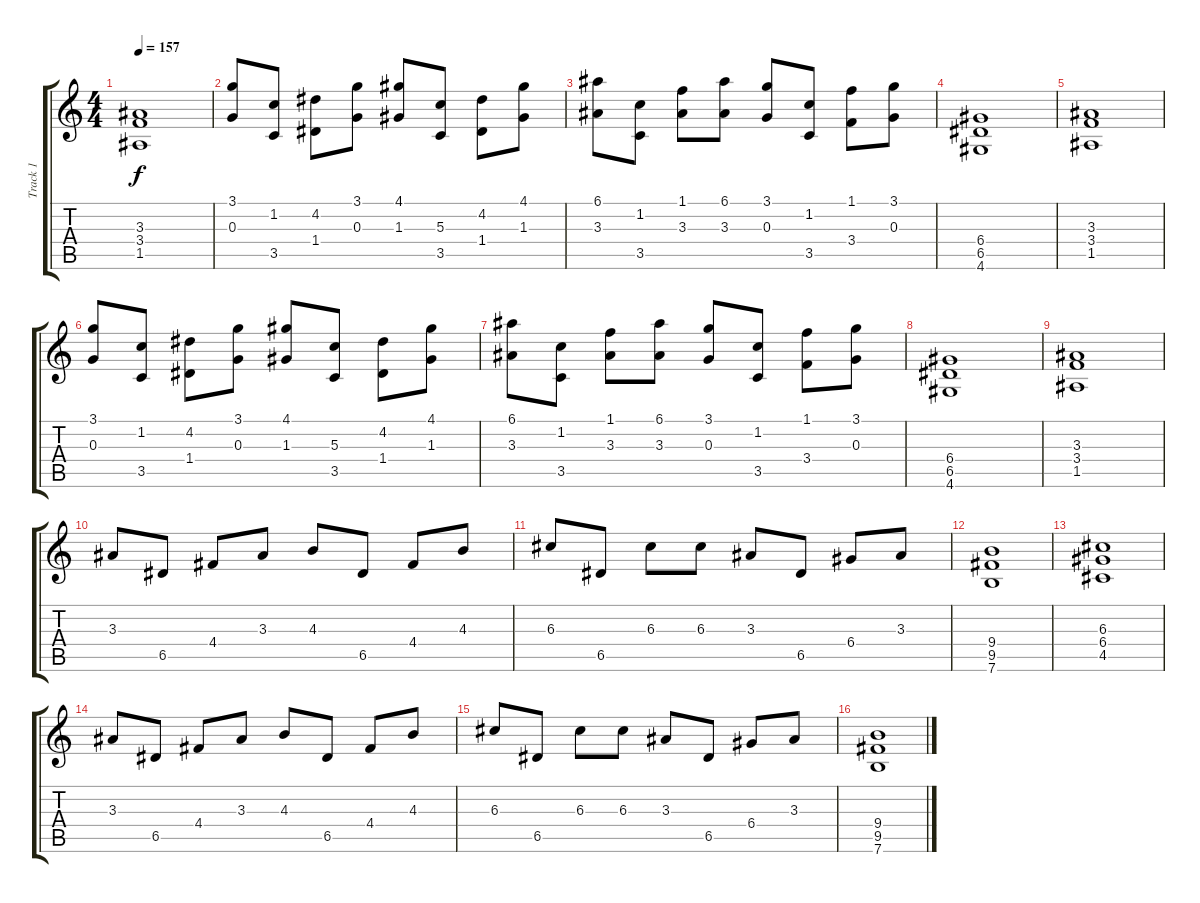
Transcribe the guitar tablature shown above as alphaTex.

\track ("Track 1" "Track 1") {instrument distortionguitar}
\staff {score tabs}
\tuning (E4 B3 G3 D3 A2 E2) {hide}
\ts (4 4)
\tempo 157
\clef g2
\ks c
(3.3 3.4 1.5).1{dy f} |
(3.1 0.3).8 (1.2 3.5).8 (4.2 1.4).8 (3.1 0.3).8 (4.1 1.3).8 (5.3 3.5).8 (4.2 1.4).8 (4.1 1.3).8 |
(6.1 3.3).8 (1.2 3.5).8 (1.1 3.3).8 (6.1 3.3).8 (3.1 0.3).8 (1.2 3.5).8 (1.1 3.4).8 (3.1 0.3).8 |
(6.4 6.5 4.6).1 |
(3.3 3.4 1.5).1 |
(3.1 0.3).8 (1.2 3.5).8 (4.2 1.4).8 (3.1 0.3).8 (4.1 1.3).8 (5.3 3.5).8 (4.2 1.4).8 (4.1 1.3).8 |
(6.1 3.3).8 (1.2 3.5).8 (1.1 3.3).8 (6.1 3.3).8 (3.1 0.3).8 (1.2 3.5).8 (1.1 3.4).8 (3.1 0.3).8 |
(6.4 6.5 4.6).1 |
(3.3 3.4 1.5).1 |
3.3.8 6.5.8 4.4.8 3.3.8 4.3.8 6.5.8 4.4.8 4.3.8 |
6.3.8 6.5.8 6.3.8 6.3.8 3.3.8 6.5.8 6.4.8 3.3.8 |
(9.4 9.5 7.6).1 |
(6.3 6.4 4.5).1 |
3.3.8 6.5.8 4.4.8 3.3.8 4.3.8 6.5.8 4.4.8 4.3.8 |
6.3.8 6.5.8 6.3.8 6.3.8 3.3.8 6.5.8 6.4.8 3.3.8 |
(9.4 9.5 7.6).1
